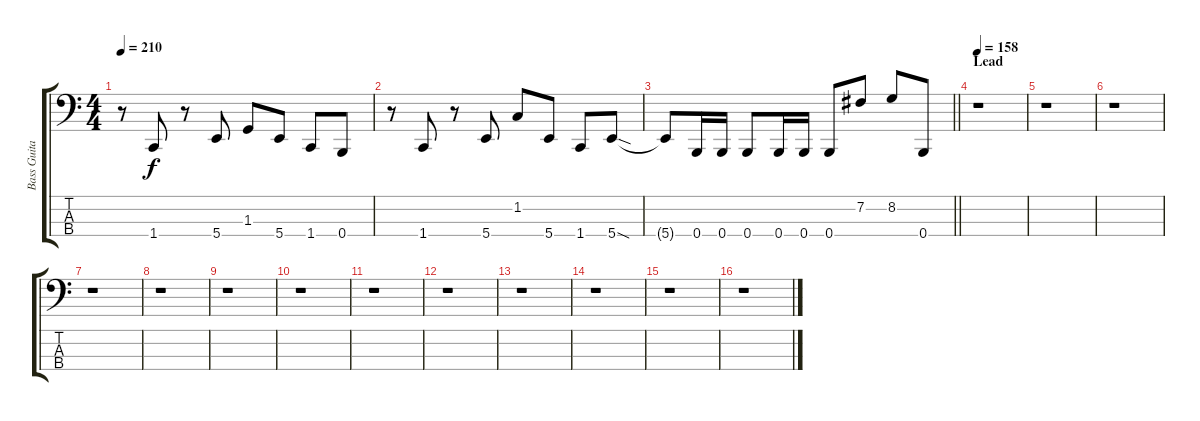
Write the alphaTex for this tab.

\track ("Bass Guitar" "Bass Guita") {instrument electricbasspick}
\staff {score tabs}
\tuning (E2 B1 Gb1 B0) {hide}
\ts (4 4)
\tempo 210
\clef f4
\ks c
r.8{dy f} 1.4.8 r.8 5.4.8 1.3.8 5.4.8 1.4.8 0.4.8 |
r.8 1.4.8 r.8 5.4.8 1.2.8 5.4.8 1.4.8 5.4{sod}.8 |
\barLineRight lightlight
5.4{t}.8 0.4.16 0.4.16 0.4.8 0.4.16 0.4.16 0.4.8 7.2.8 8.2.8 0.4.8 |
\section ("" "Lead")
\tempo 158
r.1 |
r.1 |
r.1 |
r.1 |
r.1 |
r.1 |
r.1 |
r.1 |
r.1 |
r.1 |
r.1 |
r.1 |
r.1
